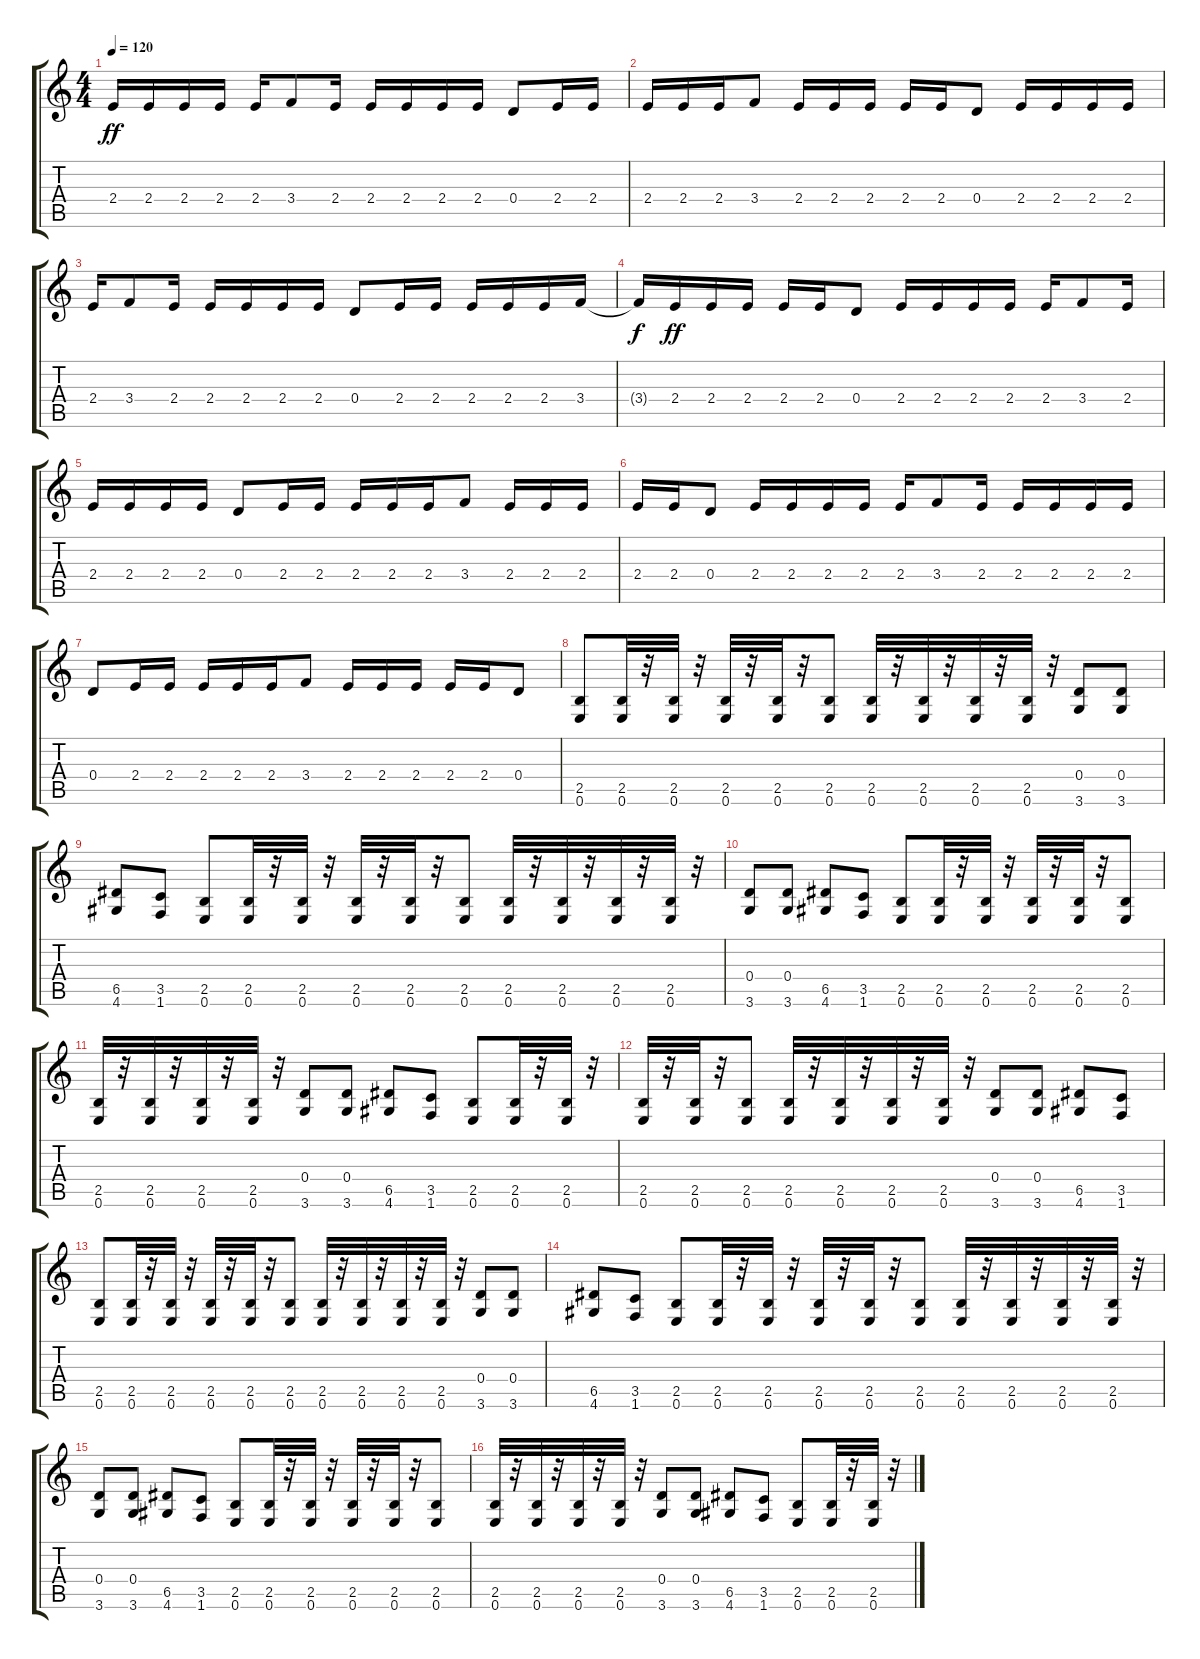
\track "" {instrument overdrivenguitar}
\staff {score tabs}
\tuning (E4 B3 G3 D3 A2 E2) {hide}
\ts (4 4)
\tempo 120
\clef g2
\ks c
2.4.16{dy ff instrument overdrivenguitar} 2.4.16 2.4.16 2.4.16 2.4.16 3.4.8 2.4.16 2.4.16 2.4.16 2.4.16 2.4.16 0.4.8 2.4.16 2.4.16 |
2.4.16 2.4.16 2.4.16 3.4.8 2.4.16 2.4.16 2.4.16 2.4.16 2.4.16 0.4.8 2.4.16 2.4.16 2.4.16 2.4.16 |
2.4.16 3.4.8 2.4.16 2.4.16 2.4.16 2.4.16 2.4.16 0.4.8 2.4.16 2.4.16 2.4.16 2.4.16 2.4.16 3.4.16 |
3.4{t}.16{dy f} 2.4.16{dy ff} 2.4.16 2.4.16 2.4.16 2.4.16 0.4.8 2.4.16 2.4.16 2.4.16 2.4.16 2.4.16 3.4.8 2.4.16 |
2.4.16 2.4.16 2.4.16 2.4.16 0.4.8 2.4.16 2.4.16 2.4.16 2.4.16 2.4.16 3.4.8 2.4.16 2.4.16 2.4.16 |
2.4.16 2.4.16 0.4.8 2.4.16 2.4.16 2.4.16 2.4.16 2.4.16 3.4.8 2.4.16 2.4.16 2.4.16 2.4.16 2.4.16 |
0.4.8 2.4.16 2.4.16 2.4.16 2.4.16 2.4.16 3.4.8 2.4.16 2.4.16 2.4.16 2.4.16 2.4.16 0.4.8 |
(2.5 0.6).8 (2.5 0.6).32 r.32 (2.5 0.6).32 r.32 (2.5 0.6).32 r.32 (2.5 0.6).32 r.32 (2.5 0.6).8 (2.5 0.6).32 r.32 (2.5 0.6).32 r.32 (2.5 0.6).32 r.32 (2.5 0.6).32 r.32 (0.4 3.6).8 (0.4 3.6).8 |
(6.5 4.6).8 (3.5 1.6).8 (2.5 0.6).8 (2.5 0.6).32 r.32 (2.5 0.6).32 r.32 (2.5 0.6).32 r.32 (2.5 0.6).32 r.32 (2.5 0.6).8 (2.5 0.6).32 r.32 (2.5 0.6).32 r.32 (2.5 0.6).32 r.32 (2.5 0.6).32 r.32 |
(0.4 3.6).8 (0.4 3.6).8 (6.5 4.6).8 (3.5 1.6).8 (2.5 0.6).8 (2.5 0.6).32 r.32 (2.5 0.6).32 r.32 (2.5 0.6).32 r.32 (2.5 0.6).32 r.32 (2.5 0.6).8 |
(2.5 0.6).32 r.32 (2.5 0.6).32 r.32 (2.5 0.6).32 r.32 (2.5 0.6).32 r.32 (0.4 3.6).8 (0.4 3.6).8 (6.5 4.6).8 (3.5 1.6).8 (2.5 0.6).8 (2.5 0.6).32 r.32 (2.5 0.6).32 r.32 |
(2.5 0.6).32 r.32 (2.5 0.6).32 r.32 (2.5 0.6).8 (2.5 0.6).32 r.32 (2.5 0.6).32 r.32 (2.5 0.6).32 r.32 (2.5 0.6).32 r.32 (0.4 3.6).8 (0.4 3.6).8 (6.5 4.6).8 (3.5 1.6).8 |
(2.5 0.6).8 (2.5 0.6).32 r.32 (2.5 0.6).32 r.32 (2.5 0.6).32 r.32 (2.5 0.6).32 r.32 (2.5 0.6).8 (2.5 0.6).32 r.32 (2.5 0.6).32 r.32 (2.5 0.6).32 r.32 (2.5 0.6).32 r.32 (0.4 3.6).8 (0.4 3.6).8 |
(6.5 4.6).8 (3.5 1.6).8 (2.5 0.6).8 (2.5 0.6).32 r.32 (2.5 0.6).32 r.32 (2.5 0.6).32 r.32 (2.5 0.6).32 r.32 (2.5 0.6).8 (2.5 0.6).32 r.32 (2.5 0.6).32 r.32 (2.5 0.6).32 r.32 (2.5 0.6).32 r.32 |
(0.4 3.6).8 (0.4 3.6).8 (6.5 4.6).8 (3.5 1.6).8 (2.5 0.6).8 (2.5 0.6).32 r.32 (2.5 0.6).32 r.32 (2.5 0.6).32 r.32 (2.5 0.6).32 r.32 (2.5 0.6).8 |
(2.5 0.6).32 r.32 (2.5 0.6).32 r.32 (2.5 0.6).32 r.32 (2.5 0.6).32 r.32 (0.4 3.6).8 (0.4 3.6).8 (6.5 4.6).8 (3.5 1.6).8 (2.5 0.6).8 (2.5 0.6).32 r.32 (2.5 0.6).32 r.32
